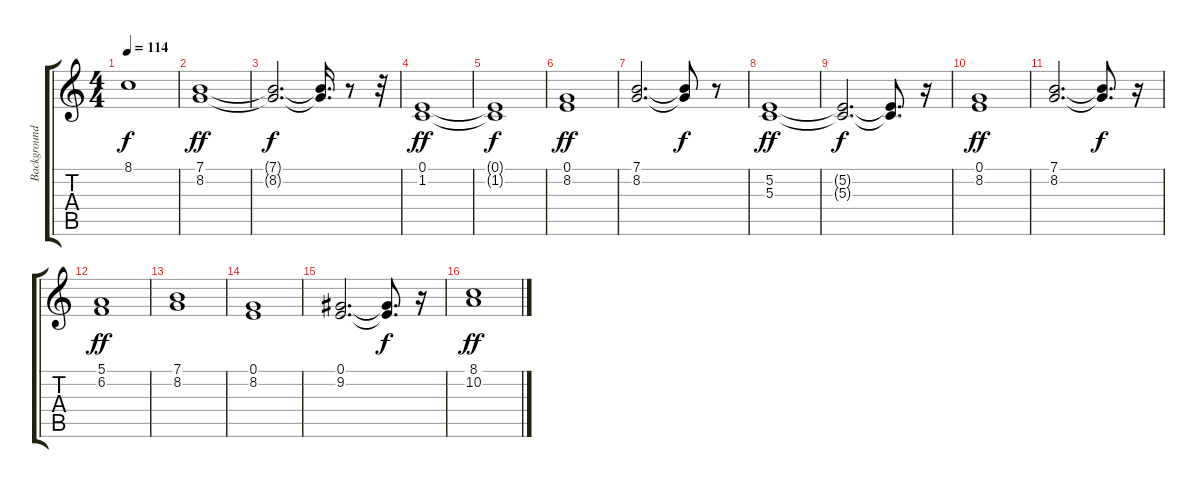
\track ("Background vocals" "Background") {instrument choiraahs}
\staff {score tabs}
\tuning (E4 B3 G3 D3 A2 E2) {hide}
\ts (4 4)
\tempo 114
\clef g2
\ks c
8.1.1{dy f} |
(7.1 8.2).1{dy ff} |
(7.1{t} 8.2{t}).2{d dy f} (7.1{t} 8.2{t}).16{d} r.8 r.32 |
(0.1 1.2).1{dy ff} |
(0.1{t} 1.2{t}).1{dy f} |
(0.1 8.2).1{dy ff} |
(7.1 8.2).2{d} (7.1{t} 8.2{t}).8{dy f} r.8 |
(5.2 5.3).1{dy ff} |
(5.2{t} 5.3{t}).2{d dy f} (5.2{t} 5.3{t}).8{d} r.16 |
(0.1 8.2).1{dy ff} |
(7.1 8.2).2{d} (7.1{t} 8.2{t}).8{d dy f} r.16 |
(5.1 6.2).1{dy ff} |
(7.1 8.2).1 |
(0.1 8.2).1 |
(0.1 9.2).2{d} (0.1{t} 9.2{t}).8{d dy f} r.16 |
(8.1 10.2).1{dy ff}
